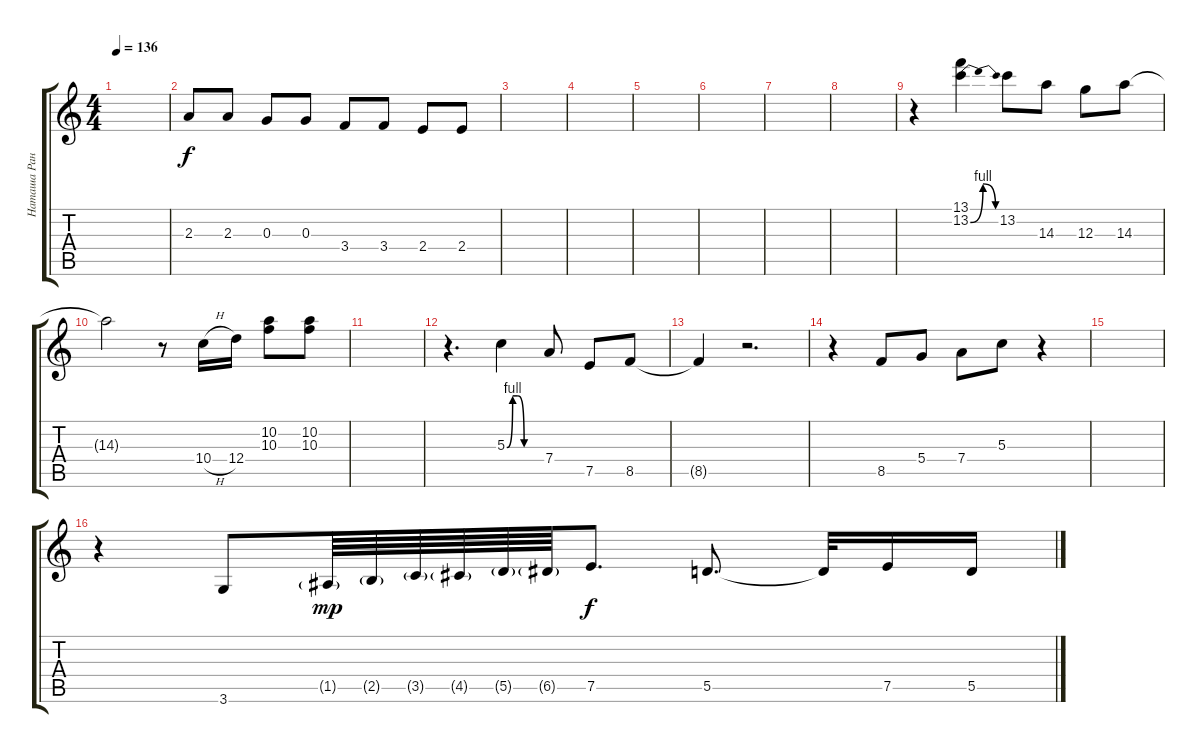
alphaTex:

\track ("Наташа Ранетка" "Наташа Ран") {instrument distortionguitar}
\staff {score tabs}
\tuning (E4 B3 G3 D3 A2 E2) {hide}
\ts (4 4)
\tempo 136
\clef g2
\ks c
|
2.3.8{instrument distortionguitar} 2.3.8 0.3.8 0.3.8 3.4.8 3.4.8 2.4.8 2.4.8 |
|
|
|
|
|
|
r.4 (13.1 13.2{be (bendrelease 0 0 50 4 50 4 60 0)}).4 13.2.8 14.3.8 12.3.8 14.3.8 |
14.3{t}.2 r.8 10.4{h}.16 12.4.16 (10.2 10.3).8 (10.2 10.3).8 |
|
r.4{d instrument distortionguitar} 5.3{be (custom 0 0 10 4 19 4 30 0 60 0)}.4 7.4.8 7.5.8 8.5.8 |
8.5{t}.4 r.2{d} |
r.4 8.5.8 5.4.8 7.4.8 5.3.8 r.4 |
|
r.4 3.6.8 1.5{g}.64{dy mp} 2.5{g}.64 3.5{g}.64 4.5{g}.64 5.5{g}.64 6.5{g}.64 7.5.8{d dy f} 5.5.8{d} 5.5{t}.32 7.5.16 5.5.16
